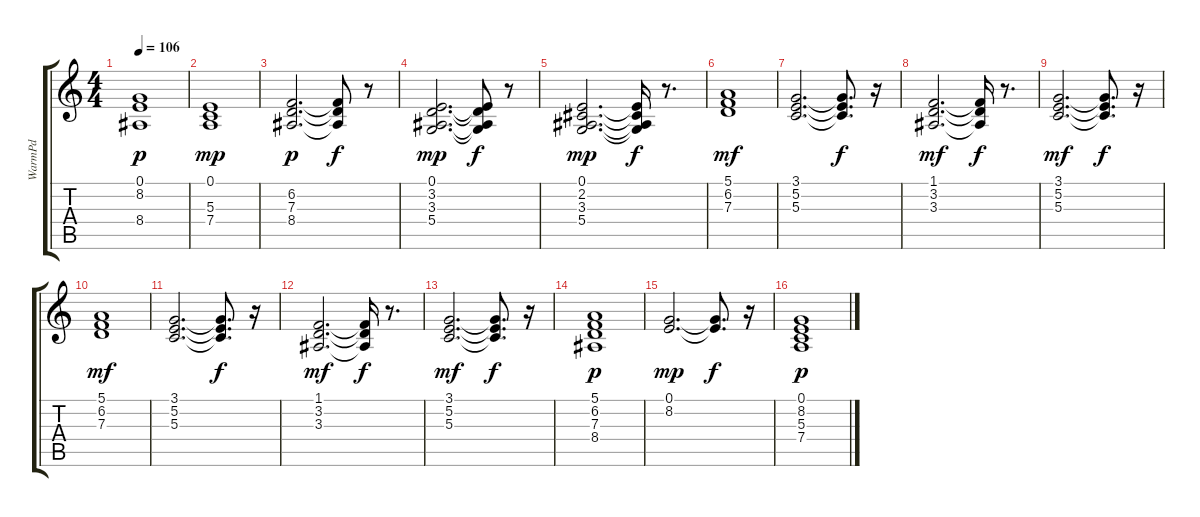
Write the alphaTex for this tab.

\track ("WarmPd" "WarmPd") {instrument pad2warm}
\staff {score tabs}
\tuning (E4 B3 G3 D3 A2 E2) {hide}
\ts (4 4)
\tempo 106
\clef g2
\ks c
(0.1 8.2 8.4).1{dy p} |
(0.1 5.3 7.4).1{dy mp} |
(6.2 7.3 8.4).2{d dy p} (6.2{t} 7.3{t} 8.4{t}).8{dy f} r.8 |
(0.1 3.2 3.3 5.4).2{d dy mp} (0.1{t} 3.2{t} 3.3{t} 5.4{t}).8{dy f} r.8 |
(0.1 2.2 3.3 5.4).2{d dy mp} (0.1{t} 2.2{t} 3.3{t} 5.4{t}).16{dy f} r.8{d} |
(5.1 6.2 7.3).1{dy mf} |
(3.1 5.2 5.3).2{d} (3.1{t} 5.2{t} 5.3{t}).8{d dy f} r.16 |
(1.1 3.2 3.3).2{d dy mf} (1.1{t} 3.2{t} 3.3{t}).16{dy f} r.8{d} |
(3.1 5.2 5.3).2{d dy mf} (3.1{t} 5.2{t} 5.3{t}).8{d dy f} r.16 |
(5.1 6.2 7.3).1{dy mf} |
(3.1 5.2 5.3).2{d} (3.1{t} 5.2{t} 5.3{t}).8{d dy f} r.16 |
(1.1 3.2 3.3).2{d dy mf} (1.1{t} 3.2{t} 3.3{t}).16{dy f} r.8{d} |
(3.1 5.2 5.3).2{d dy mf} (3.1{t} 5.2{t} 5.3{t}).8{d dy f} r.16 |
(5.1 6.2 7.3 8.4).1{dy p} |
(0.1 8.2).2{d dy mp} (0.1{t} 8.2{t}).8{d dy f} r.16 |
(0.1 8.2 5.3 7.4).1{dy p}
